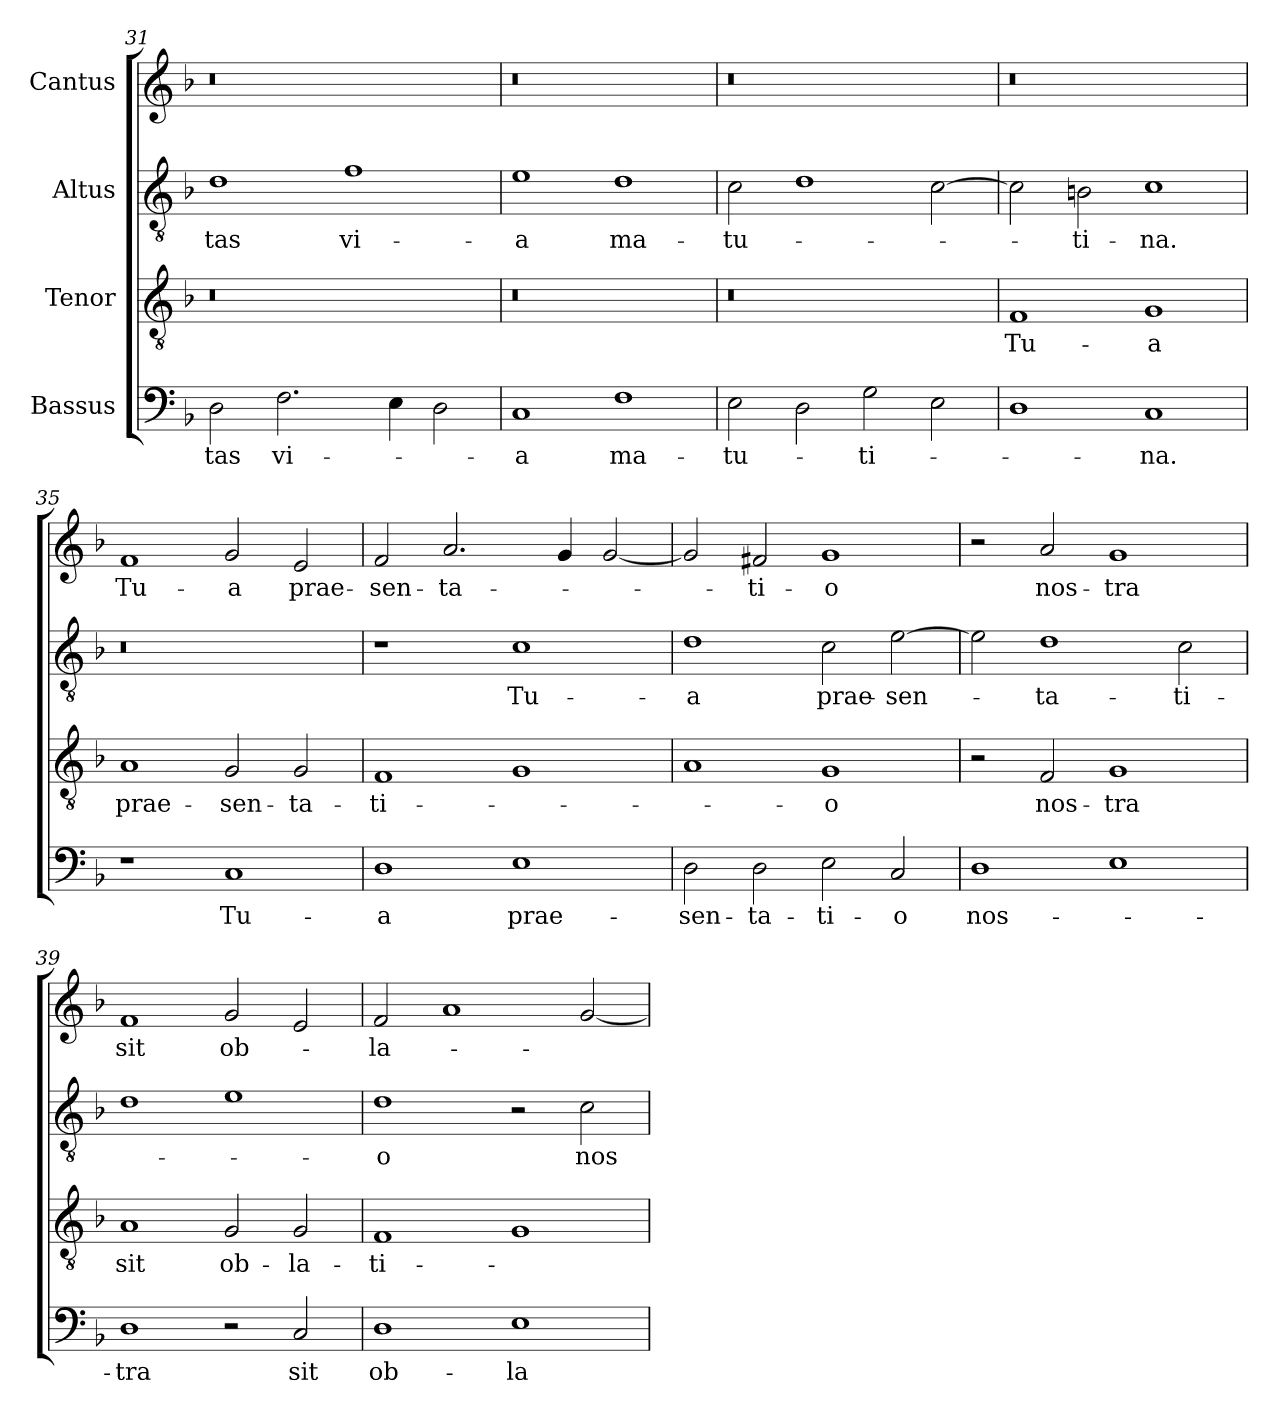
**kern	**text	**kern	**text	**kern	**text	**kern	**text
*part4	*part4	*part3	*part3	*part2	*part2	*part1	*part1
*staff4	*staff4	*staff3	*staff3	*staff2	*staff2	*staff1	*staff1
*I"Bassus	*	*I"Tenor	*	*I"Altus	*	*I"Cantus	*
*clefF4	*	*clefGv2	*	*clefGv2	*	*clefG2	*
*k[b-]	*	*k[b-]	*	*k[b-]	*	*k[b-]	*
*F:	*	*F:	*	*F:	*	*F:	*
=31	=31	=31	=31	=31	=31	=31	=31
2D\	-tas	0r	.	1d\	-tas	0r	.
2.F\	vi-	.	.	.	.	.	.
.	.	.	.	1f\	vi-	.	.
4E\	.	.	.	.	.	.	.
2D\	.	.	.	.	.	.	.
!!LO:LB:g=z
=32	=32	=32	=32	=32	=32	=32	=32
1C/	-a	0r	.	1e\	-a	0r	.
1F\	ma-	.	.	1d\	ma-	.	.
=33	=33	=33	=33	=33	=33	=33	=33
2E\	-tu-	0r	.	2c\	-tu-	0r	.
2D\	.	.	.	1d\	.	.	.
2G\	-ti-	.	.	.	.	.	.
2E\	.	.	.	[2c\	.	.	.
=34	=34	=34	=34	=34	=34	=34	=34
1D\	.	1F/	Tu-	2c\]	.	0r	.
.	.	.	.	2Bn\	-ti-	.	.
1C/	-na.	1G/	-a	1c\	-na.	.	.
=35	=35	=35	=35	=35	=35	=35	=35
1r	.	1A/	prae-	0r	.	1f/	Tu-
1C/	Tu-	2G/	-sen-	.	.	2g/	-a
.	.	2G/	-ta-	.	.	2e/	prae-
=36	=36	=36	=36	=36	=36	=36	=36
1D\	-a	1F/	-ti-	1r	.	2f/	-sen-
.	.	.	.	.	.	2.a/	-ta-
1E\	prae-	1G/	.	1c\	Tu-	.	.
.	.	.	.	.	.	4g/	.
.	.	.	.	.	.	[2g/	.
=37	=37	=37	=37	=37	=37	=37	=37
2D\	-sen-	1A/	.	1d\	-a	2g/]	.
2D\	-ta-	.	.	.	.	2f#X/	-ti-
2E\	-ti-	1G/	-o	2c\	prae-	1g/	-o
2C/	-o	.	.	[2e\	-sen-	.	.
!!LO:LB:g=z
=38	=38	=38	=38	=38	=38	=38	=38
1D\	nos-	2r	.	2e\]	.	2r	.
.	.	2F/	nos-	1d\	-ta-	2a/	nos-
1E\	.	1G/	-tra	.	.	1g/	-tra
.	.	.	.	2c\	-ti-	.	.
=39	=39	=39	=39	=39	=39	=39	=39
1D\	-tra	1A/	sit	1d\	.	1f/	sit
2r	.	2G/	ob-	1e\	.	2g/	ob-
2C/	sit	2G/	-la-	.	.	2e/	.
=40	=40	=40	=40	=40	=40	=40	=40
1D\	ob-	1F/	-ti-	1d\	-o	2f/	-la-
.	.	.	.	.	.	1a/	.
1E\	-la-	1G/	.	2r	.	.	.
.	.	.	.	2c\	nos-	[2g/	.
=	=	=	=	=	=	=	=
*-	*-	*-	*-	*-	*-	*-	*-
